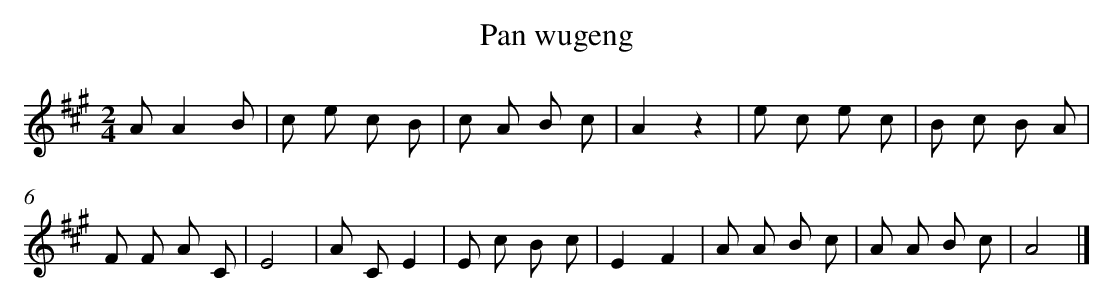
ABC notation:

X:1
T: Pan wugeng
L: 1/8
M: 2/4
K: A
AA2B [I:setbarnb 1]|
c e c B |
c A B c |
A2z2 |
e c e c |
B c B A |
F F A C |
E4 |
A CE2 |
E c B c |
E2F2 |
A A B c |
A A B c |
A4 |]
